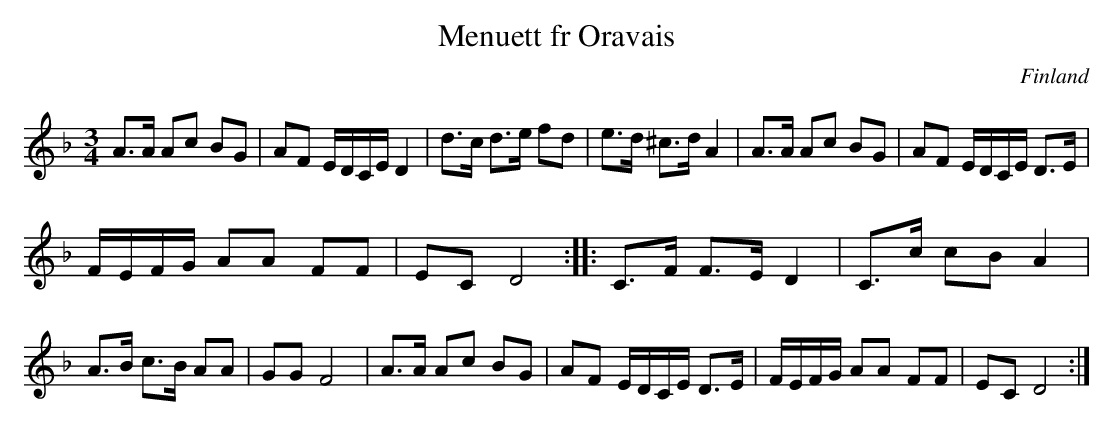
X:1
T:Menuett fr Oravais
M:3/4
O:Finland
K:D min
A>A Ac BG|AF E/D/C/E/ D2|\
d>c d>e fd|e>d ^c>d A2|\
A>A Ac BG|AF E/D/C/E/ D>E|
F/E/F/G/ AA FF|EC D4::\
C>F F>E D2|C>c cB A2|
A>B c>B AA|GG F4|\
A>A Ac BG|AF E/D/C/E/ D>E|F/E/F/G/ AA FF|EC D4:|
